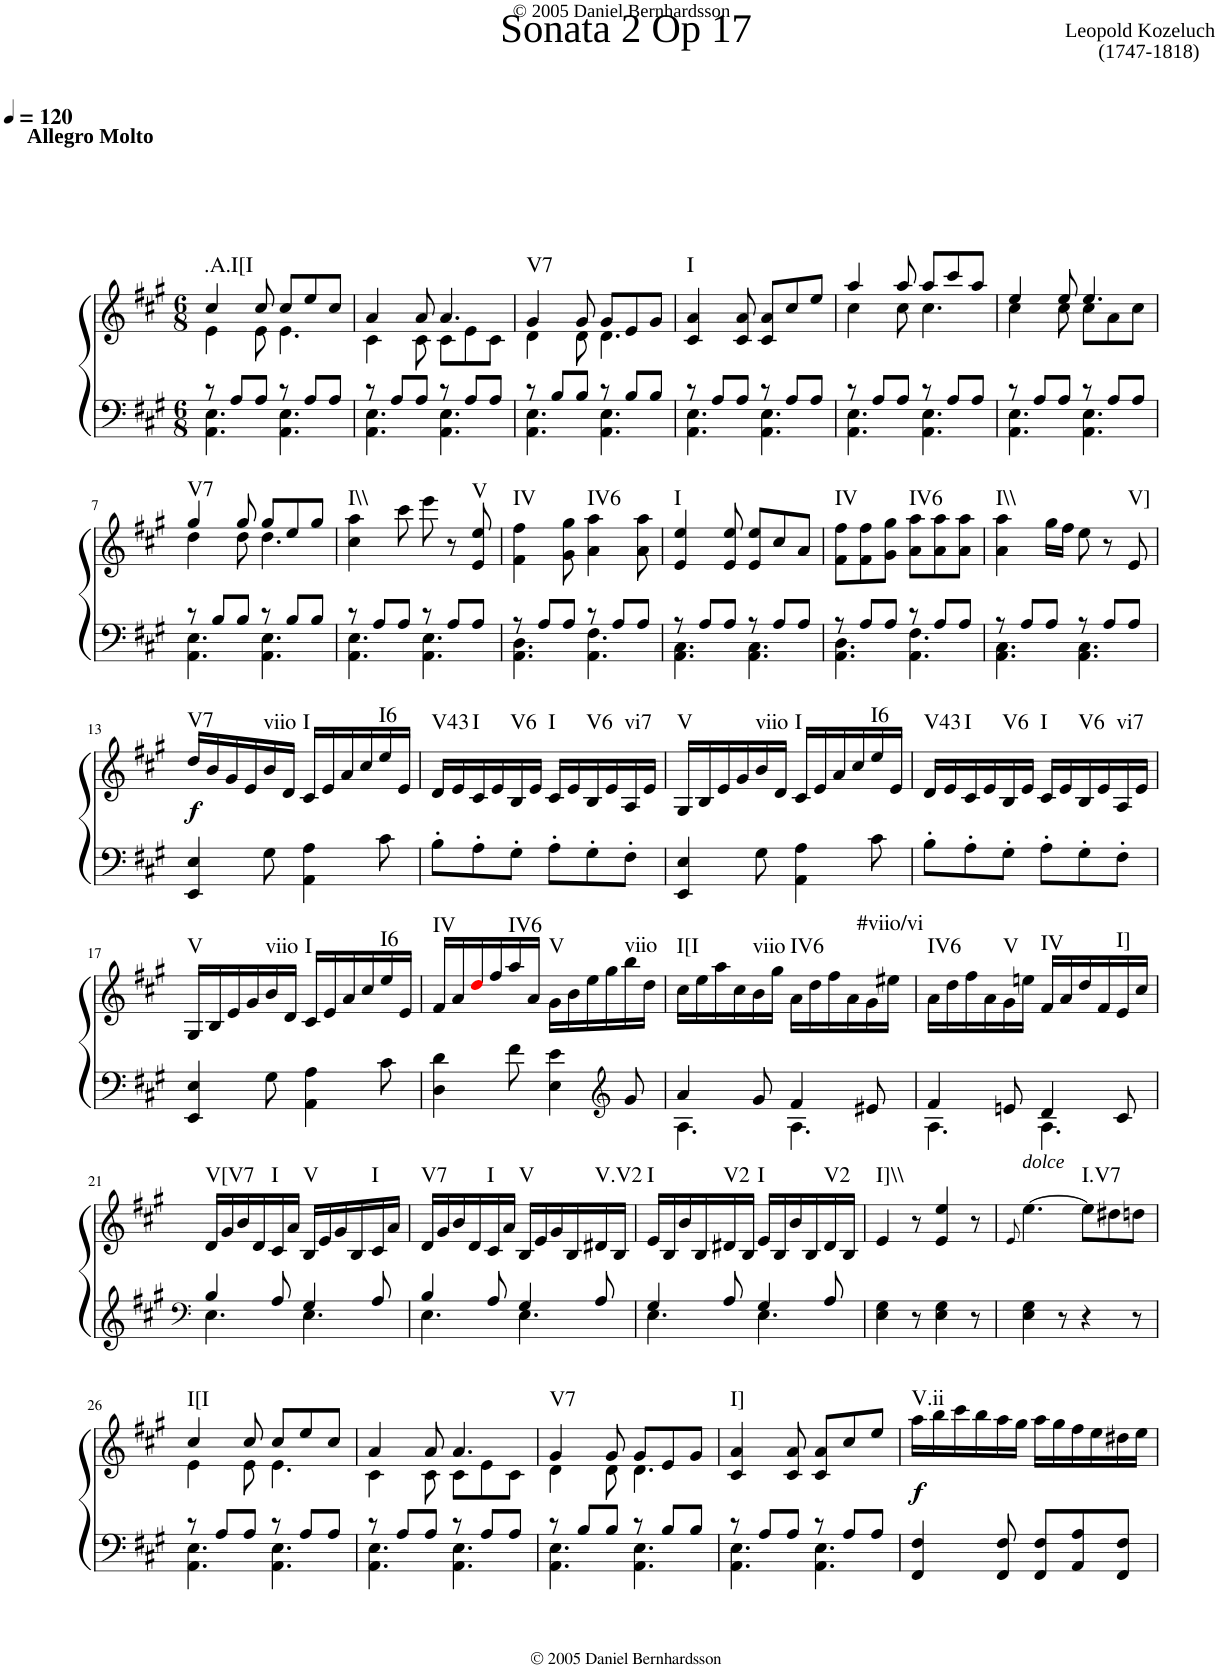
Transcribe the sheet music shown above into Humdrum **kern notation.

**kern	**kern	**dynam	**harte
*part1	*part1	*part1	*part1
*staff2	*staff1	*staff1/2	*
*I"Piano	*	*	*
*I'Pno.	*	*	*
*clefF4	*clefG2	*	*
*k[f#c#g#]	*k[f#c#g#]	*	*
*A:	*A:	*	*
*M6/8	*M6/8	*	*
*MM120	*MM120	*	*
=1	=1	=1	=1
*^	*^	*	*
!	!	!LO:TX:a:B:t=Allegro Molto	!	!	!LO:H:kt=.A.I[I
8r	4.AA\ 4.E\	4cc#/	4e\	.	N
8A/L	.	.	.	.	.
8A/J	.	8cc#/	8e\	.	.
8r	4.AA\ 4.E\	8cc#/L	4.e\	.	.
8A/L	.	8ee/	.	.	.
8A/J	.	8cc#/J	.	.	.
=2	=2	=2	=2	=2	=2
8r	4.AA\ 4.E\	4a/	4c#\	.	.
8A/L	.	.	.	.	.
8A/J	.	8a/	8c#\	.	.
8r	4.AA\ 4.E\	4.a/	8c#\L	.	.
8A/L	.	.	8e\	.	.
8A/J	.	.	8c#\J	.	.
=3	=3	=3	=3	=3	=3
!	!	!	!	!	!LO:H:kt=V7
8r	4.AA\ 4.E\	4g#/	4d\	.	N
8B/L	.	.	.	.	.
8B/J	.	8g#/	8d\	.	.
8r	4.AA\ 4.E\	8g#/L	4.d\	.	.
8B/L	.	8e/	.	.	.
8B/J	.	8g#/J	.	.	.
*	*	*v	*v	*	*
=4	=4	=4	=4	=4
!	!	!	!	!LO:H:kt=I
8r	4.AA\ 4.E\	4c#/ 4a/	.	N
8A/L	.	.	.	.
8A/J	.	8c#/ 8a/	.	.
8r	4.AA\ 4.E\	8c#/ 8a/L	.	.
8A/L	.	8cc#/	.	.
8A/J	.	8ee/J	.	.
=5	=5	=5	=5	=5
*	*	*^	*	*
8r	4.AA\ 4.E\	4aa/	4cc#\	.	.
8A/L	.	.	.	.	.
8A/J	.	8aa/	8cc#\	.	.
8r	4.AA\ 4.E\	8aa/L	4.cc#\	.	.
8A/L	.	8ccc#/	.	.	.
8A/J	.	8aa/J	.	.	.
=6	=6	=6	=6	=6	=6
8r	4.AA\ 4.E\	4ee/	4cc#\	.	.
8A/L	.	.	.	.	.
8A/J	.	8ee/	8cc#\	.	.
8r	4.AA\ 4.E\	4.ee/	8cc#\L	.	.
8A/L	.	.	8a\	.	.
8A/J	.	.	8cc#\J	.	.
!!LO:LB:g=z	!!
=7	=7	=7	=7	=7	=7
!	!	!	!	!	!LO:H:kt=V7
8r	4.AA\ 4.E\	4gg#/	4dd\	.	N
8B/L	.	.	.	.	.
8B/J	.	8gg#/	8dd\	.	.
8r	4.AA\ 4.E\	8gg#/L	4.dd\	.	.
8B/L	.	8ee/	.	.	.
8B/J	.	8gg#/J	.	.	.
*	*	*v	*v	*	*
=8	=8	=8	=8	=8
!	!	!	!	!LO:H:kt=I\\
8r	4.AA\ 4.E\	4cc#\ 4aa\	.	N
8A/L	.	.	.	.
8A/J	.	8ccc#\	.	.
8r	4.AA\ 4.E\	8eee\	.	.
8A/L	.	8r	.	.
!	!	!	!	!LO:H:kt=V
8A/J	.	8e/ 8ee/	.	N
=9	=9	=9	=9	=9
!	!	!	!	!LO:H:kt=IV
8r	4.AA\ 4.D\	4f#\ 4ff#\	.	N
8A/L	.	.	.	.
8A/J	.	8g#\ 8gg#\	.	.
!	!	!	!	!LO:H:kt=IV6
8r	4.AA\ 4.F#\	4a\ 4aa\	.	N
8A/L	.	.	.	.
8A/J	.	8a\ 8aa\	.	.
=10	=10	=10	=10	=10
!	!	!	!	!LO:H:kt=I
8r	4.AA\ 4.C#\	4e/ 4ee/	.	N
8A/L	.	.	.	.
8A/J	.	8e/ 8ee/	.	.
8r	4.AA\ 4.C#\	8e/ 8ee/L	.	.
8A/L	.	8cc#/	.	.
8A/J	.	8a/J	.	.
=11	=11	=11	=11	=11
!	!	!	!	!LO:H:kt=IV
8r	4.AA\ 4.D\	8f#\ 8ff#\L	.	N
8A/L	.	8f#\ 8ff#\	.	.
8A/J	.	8g#\ 8gg#\J	.	.
!	!	!	!	!LO:H:kt=IV6
8r	4.AA\ 4.F#\	8a\ 8aa\L	.	N
8A/L	.	8a\ 8aa\	.	.
8A/J	.	8a\ 8aa\J	.	.
=12	=12	=12	=12	=12
!	!	!	!	!LO:H:kt=I\\
8r	4.AA\ 4.C#\	4a\ 4aa\	.	N
8A/L	.	.	.	.
8A/J	.	16gg#\LL	.	.
.	.	16ff#\JJ	.	.
8r	4.AA\ 4.C#\	8ee\	.	.
8A/L	.	8r	.	.
!	!	!	!	!LO:H:kt=V]
8A/J	.	8e/	.	N
*v	*v	*	*	*
!!LO:LB:g=z
=13	=13	=13	=13
!	!	!LO:DY:b	!LO:H:kt=V7
4EE/ 4E/	16dd/LL	f	N
.	16b/	.	.
.	16g#/	.	.
.	16e/	.	.
!	!	!	!LO:H:kt=viio
8G#\	16b/	.	N
.	16d/JJ	.	.
!	!	!	!LO:H:kt=I
4AA\ 4A\	16c#/LL	.	N
.	16e/	.	.
.	16a/	.	.
.	16cc#/	.	.
!	!	!	!LO:H:kt=I6
8c#\	16ee/	.	N
.	16e/JJ	.	.
=14	=14	=14	=14
!	!	!	!LO:H:kt=V43
8B'\L	16d/LL	.	N
.	16e/	.	.
!	!	!	!LO:H:kt=I
8A'\	16c#/	.	N
.	16e/	.	.
!	!	!	!LO:H:kt=V6
8G#'\J	16B/	.	N
.	16e/JJ	.	.
!	!	!	!LO:H:kt=I
8A'\L	16c#/LL	.	N
.	16e/	.	.
!	!	!	!LO:H:kt=V6
8G#'\	16B/	.	N
.	16e/	.	.
!	!	!	!LO:H:kt=vi7
8F#'\J	16A/	.	N
.	16e/JJ	.	.
=15	=15	=15	=15
!	!	!	!LO:H:kt=V
4EE/ 4E/	16G#/LL	.	N
.	16B/	.	.
.	16e/	.	.
.	16g#/	.	.
!	!	!	!LO:H:kt=viio
8G#\	16b/	.	N
.	16d/JJ	.	.
!	!	!	!LO:H:kt=I
4AA\ 4A\	16c#/LL	.	N
.	16e/	.	.
.	16a/	.	.
.	16cc#/	.	.
!	!	!	!LO:H:kt=I6
8c#\	16ee/	.	N
.	16e/JJ	.	.
=16	=16	=16	=16
!	!	!	!LO:H:kt=V43
8B'\L	16d/LL	.	N
.	16e/	.	.
!	!	!	!LO:H:kt=I
8A'\	16c#/	.	N
.	16e/	.	.
!	!	!	!LO:H:kt=V6
8G#'\J	16B/	.	N
.	16e/JJ	.	.
!	!	!	!LO:H:kt=I
8A'\L	16c#/LL	.	N
.	16e/	.	.
!	!	!	!LO:H:kt=V6
8G#'\	16B/	.	N
.	16e/	.	.
!	!	!	!LO:H:kt=vi7
8F#'\J	16A/	.	N
.	16e/JJ	.	.
!!LO:LB:g=z
=17	=17	=17	=17
!	!	!	!LO:H:kt=V
4EE/ 4E/	16G#/LL	.	N
.	16B/	.	.
.	16e/	.	.
.	16g#/	.	.
!	!	!	!LO:H:kt=viio
8G#\	16b/	.	N
.	16d/JJ	.	.
!	!	!	!LO:H:kt=I
4AA\ 4A\	16c#/LL	.	N
.	16e/	.	.
.	16a/	.	.
.	16cc#/	.	.
!	!	!	!LO:H:kt=I6
8c#\	16ee/	.	N
.	16e/JJ	.	.
=18	=18	=18	=18
!	!	!	!LO:H:kt=IV
4D\ 4d\	16f#/LL	.	N
.	16a/	.	.
.	16ddi/	.	.
.	16ff#/	.	.
!	!	!	!LO:H:kt=IV6
8f#\	16aa/	.	N
.	16a/JJ	.	.
!	!	!	!LO:H:kt=V
4E\ 4e\	16g#\LL	.	N
.	16b\	.	.
.	16ee\	.	.
.	16gg#\	.	.
*clefG2	*	*	*
!	!	!	!LO:H:kt=viio
8g#/	16bb\	.	N
.	16dd\JJ	.	.
=19	=19	=19	=19
*^	*	*	*
!	!	!	!	!LO:H:kt=I[I
4a/	4.A\	16cc#\LL	.	N
.	.	16ee\	.	.
.	.	16aa\	.	.
.	.	16cc#\	.	.
!	!	!	!	!LO:H:kt=viio
8g#/	.	16b\	.	N
.	.	16gg#\JJ	.	.
!	!	!	!	!LO:H:kt=IV6
4f#/	4.A\	16a\LL	.	N
.	.	16dd\	.	.
.	.	16ff#\	.	.
.	.	16a\	.	.
!	!	!	!	!LO:H:kt=#viio/vi
8e#X/	.	16g#\	.	N
.	.	16ee#X\JJ	.	.
=20	=20	=20	=20	=20
!	!	!	!	!LO:H:kt=IV6
4f#/	4.A\	16a\LL	.	N
.	.	16dd\	.	.
.	.	16ff#\	.	.
.	.	16a\	.	.
!	!	!	!	!LO:H:kt=V
8en/	.	16g#\	.	N
.	.	16een\JJ	.	.
!	!	!	!	!LO:H:kt=IV
4d/	4.A\	16f#/LL	.	N
.	.	16a/	.	.
.	.	16dd/	.	.
.	.	16f#/	.	.
!	!	!	!	!LO:H:kt=I]
8c#/	.	16e/	.	N
.	.	16cc#/JJ	.	.
!!LO:LB:g=z
=21	=21	=21	=21	=21
*clefF4	*	*	*	*
!	!	!	!	!LO:H:kt=V[V7
4B/	4.E\	16d/LL	.	N
.	.	16g#/	.	.
.	.	16b/	.	.
.	.	16d/	.	.
!	!	!	!	!LO:H:kt=I
8A/	.	16c#/	.	N
.	.	16a/JJ	.	.
!	!	!	!	!LO:H:kt=V
4G#/	4.E\	16B/LL	.	N
.	.	16e/	.	.
.	.	16g#/	.	.
.	.	16B/	.	.
!	!	!	!	!LO:H:kt=I
8A/	.	16c#/	.	N
.	.	16a/JJ	.	.
=22	=22	=22	=22	=22
!	!	!	!	!LO:H:kt=V7
4B/	4.E\	16d/LL	.	N
.	.	16g#/	.	.
.	.	16b/	.	.
.	.	16d/	.	.
!	!	!	!	!LO:H:kt=I
8A/	.	16c#/	.	N
.	.	16a/JJ	.	.
!	!	!	!	!LO:H:kt=V
4G#/	4.E\	16B/LL	.	N
.	.	16e/	.	.
.	.	16g#/	.	.
.	.	16B/	.	.
!	!	!	!	!LO:H:kt=V.V2
8A/	.	16d#X/	.	N
.	.	16B/JJ	.	.
=23	=23	=23	=23	=23
!	!	!	!	!LO:H:kt=I
4G#/	4.E\	16e/LL	.	N
.	.	16B/	.	.
.	.	16b/	.	.
.	.	16B/	.	.
!	!	!	!	!LO:H:kt=V2
8A/	.	16d#X/	.	N
.	.	16B/JJ	.	.
!	!	!	!	!LO:H:kt=I
4G#/	4.E\	16e/LL	.	N
.	.	16B/	.	.
.	.	16b/	.	.
.	.	16B/	.	.
!	!	!	!	!LO:H:kt=V2
8A/	.	16d#/	.	N
.	.	16B/JJ	.	.
*v	*v	*	*	*
=24	=24	=24	=24
!	!	!	!LO:H:kt=I]\\
4E\ 4G#\	4e/	.	N
8r	8r	.	.
4E\ 4G#\	4e/ 4ee/	.	.
8r	8r	.	.
=25	=25	=25	=25
.	8qe/	.	.
!	!LO:TX:a:i:t=dolce	!	!
4E\ 4G#\	[4.ee\	.	.
8r	.	.	.
!	!	!	!LO:H:kt=I.V7
4r	8ee\L]	.	N
.	8dd#X\	.	.
8r	8ddn\J	.	.
!!LO:LB:g=z
=26	=26	=26	=26
*^	*^	*	*
!	!	!	!	!	!LO:H:kt=I[I
8r	4.AA\ 4.E\	4cc#/	4e\	.	N
8A/L	.	.	.	.	.
8A/J	.	8cc#/	8e\	.	.
8r	4.AA\ 4.E\	8cc#/L	4.e\	.	.
8A/L	.	8ee/	.	.	.
8A/J	.	8cc#/J	.	.	.
=27	=27	=27	=27	=27	=27
8r	4.AA\ 4.E\	4a/	4c#\	.	.
8A/L	.	.	.	.	.
8A/J	.	8a/	8c#\	.	.
8r	4.AA\ 4.E\	4.a/	8c#\L	.	.
8A/L	.	.	8e\	.	.
8A/J	.	.	8c#\J	.	.
=28	=28	=28	=28	=28	=28
!	!	!	!	!	!LO:H:kt=V7
8r	4.AA\ 4.E\	4g#/	4d\	.	N
8B/L	.	.	.	.	.
8B/J	.	8g#/	8d\	.	.
8r	4.AA\ 4.E\	8g#/L	4.d\	.	.
8B/L	.	8e/	.	.	.
8B/J	.	8g#/J	.	.	.
*	*	*v	*v	*	*
=29	=29	=29	=29	=29
!	!	!	!	!LO:H:kt=I]
8r	4.AA\ 4.E\	4c#/ 4a/	.	N
8A/L	.	.	.	.
8A/J	.	8c#/ 8a/	.	.
8r	4.AA\ 4.E\	8c#/ 8a/L	.	.
8A/L	.	8cc#/	.	.
8A/J	.	8ee/J	.	.
*v	*v	*	*	*
=30	=30	=30	=30
!	!	!LO:DY:b	!LO:H:kt=V.ii
4FF#/ 4F#/	16aa\LL	f	N
.	16bb\	.	.
.	16ccc#\	.	.
.	16bb\	.	.
8FF#/ 8F#/	16aa\	.	.
.	16gg#\JJ	.	.
8FF#/ 8F#/L	16aa\LL	.	.
.	16gg#\	.	.
8AA/ 8A/	16ff#\	.	.
.	16ee\	.	.
8FF#/ 8F#/J	16dd#X\	.	.
.	16ee\JJ	.	.
=	=	=	=
*-	*-	*-	*-
